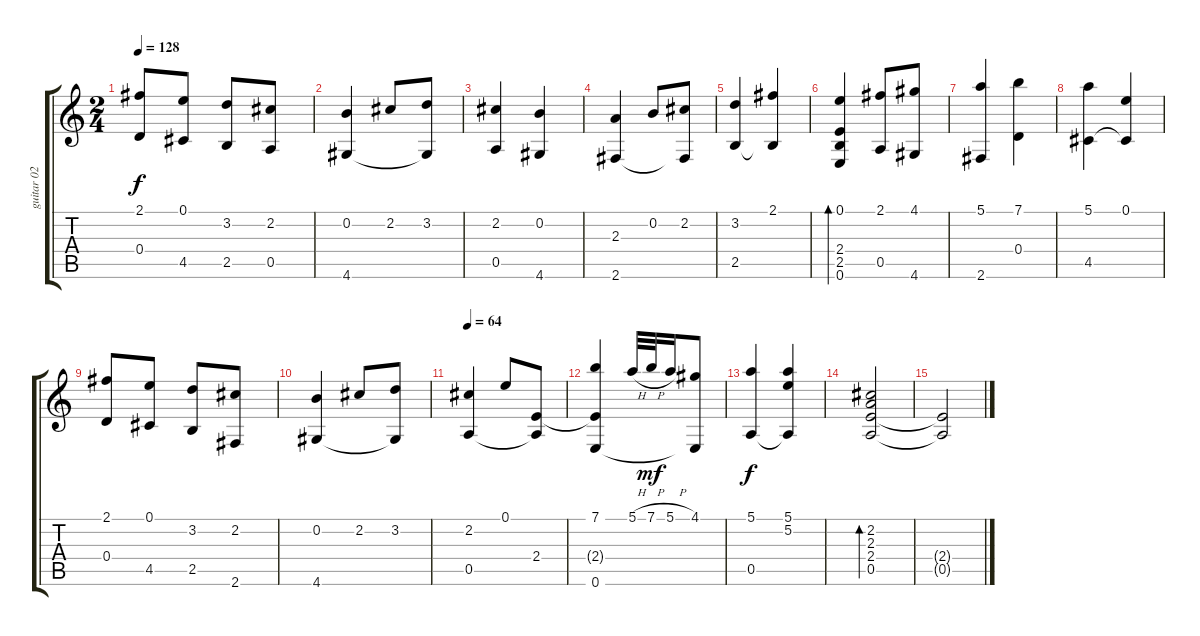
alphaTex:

\track ("guitar 02" "guitar 02") {instrument acousticguitarsteel}
\staff {score tabs}
\tuning (E4 B3 G3 D3 A2 E2) {hide}
\ts (2 4)
\tempo 128
\clef g2
\ks c
(2.1 0.4).8{dy f} (0.1 4.5).8 (3.2 2.5).8 (2.2 0.5).8 |
(0.2 4.6).4 2.2.8 (3.2 4.6{t}).8 |
(2.2 0.5).4 (0.2 4.6).4 |
(2.3 2.6).4 0.2.8 (2.2 2.6{t}).8 |
(3.2 2.5).4 (2.1 2.5{t}).4 |
(0.1 2.4 2.5 0.6).4{bd 120} (2.1 0.5).8 (4.1 4.6).8 |
(5.1 2.6).4 (7.1 0.4).4 |
(5.1 4.5).4 (0.1 4.5{t}).4 |
(2.1 0.4).8 (0.1 4.5).8 (3.2 2.5).8 (2.2 2.6).8 |
(0.2 4.6).4 2.2.8 (3.2 4.6{t}).8 |
\tempo 64
(2.2 0.5).4 0.1.8 (2.4 0.5{t}).8 |
(7.1 2.4{t} 0.6).4 5.1{h}.32 7.1{h}.32{dy mf} 5.1{h}.16 (4.1 0.6{t}).8 |
(5.1 0.5).4{dy f} (5.1 5.2 0.5{t}).4 |
(2.2 2.3 2.4 0.5).2{bd 120} |
(2.4{t} 0.5{t}).2
